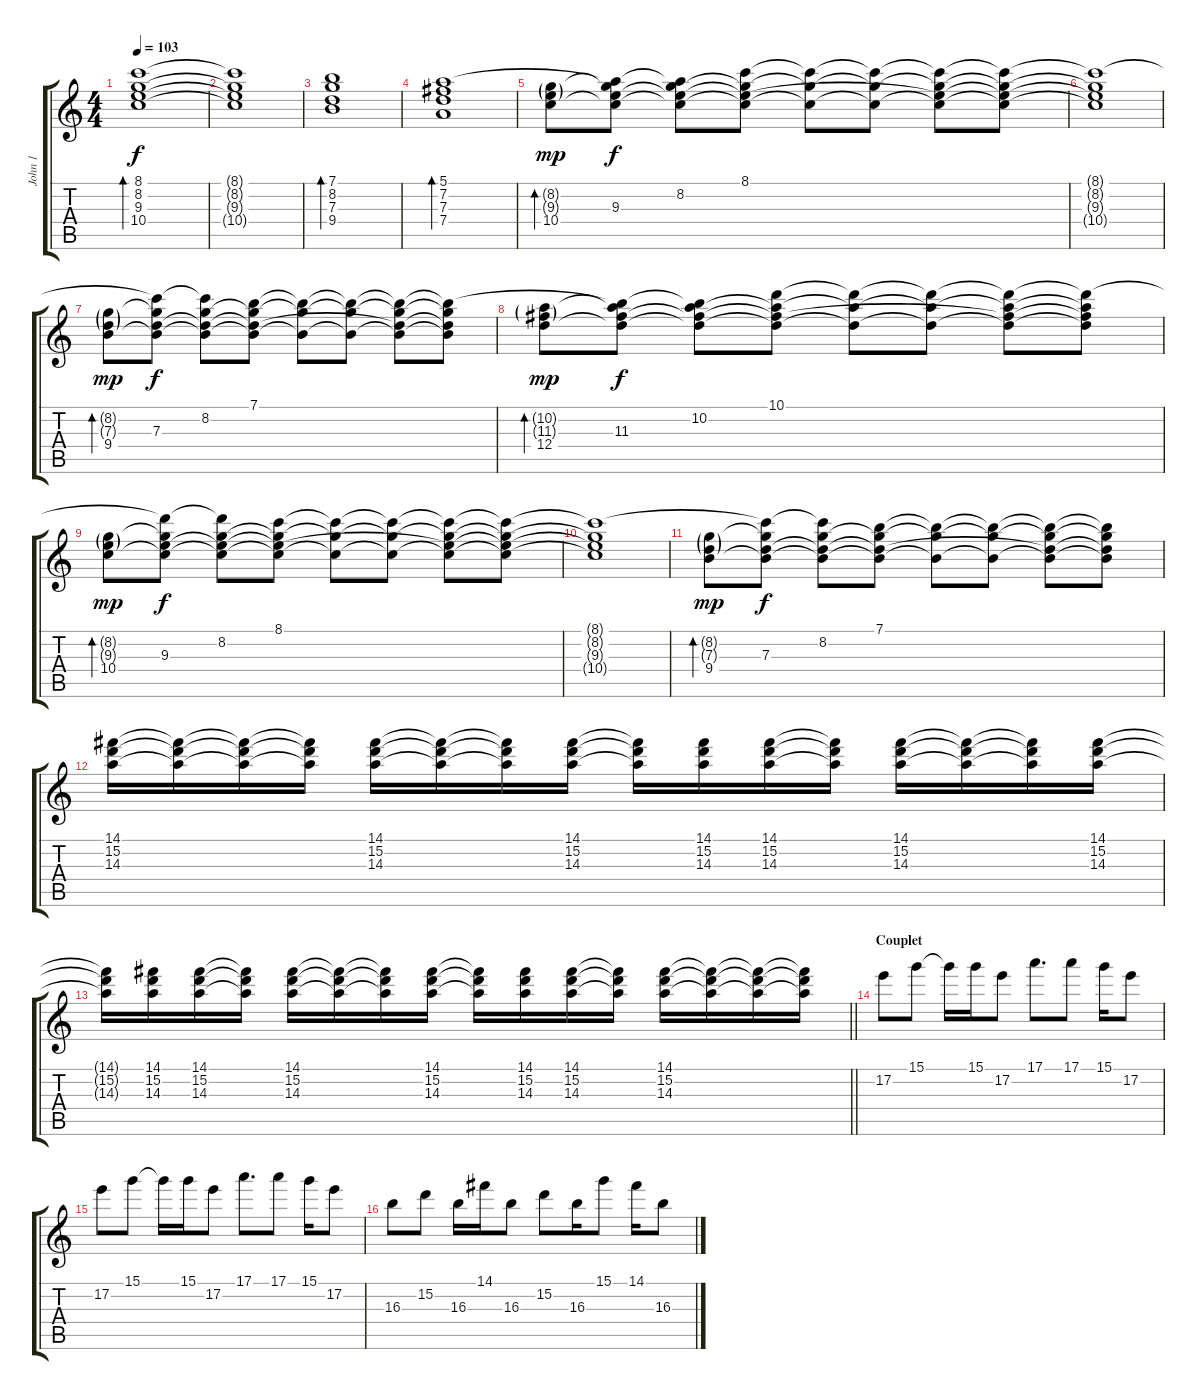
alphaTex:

\track ("John 1" "John 1") {instrument acousticguitarsteel}
\staff {score tabs}
\tuning (E4 B3 G3 D3 A2 E2) {hide}
\ts (4 4)
\tempo 103
\clef g2
\ks c
(8.1 8.2 9.3 10.4).1{bd 240 dy f} |
(8.1{t} 8.2{t} 9.3{t} 10.4{t}).1 |
(7.1 8.2 7.3 9.4).1{bd 240} |
(5.1 7.2 7.3 7.4).1{bd 240} |
(8.2{g} 9.3{g} 10.4).8{bd 120 dy mp} (5.1{t} 8.2{t} 9.3 10.4{t}).8{dy f} (5.1{t} 8.2 9.3{t} 10.4{t}).8 (8.1 8.2{t} 9.3{t} 10.4{t}).8 (8.1{t} 8.2{t} 10.4{t}).8 (8.1{t} 8.2{t} 10.4{t}).8 (8.1{t} 8.2{t} 9.3{t} 10.4{t}).8 (8.1{t} 8.2{t} 9.3{t} 10.4{t}).8 |
(8.1{t} 8.2{t} 9.3{t} 10.4{t}).1 |
(8.2{g} 7.3{g} 9.4).8{bd 120 dy mp} (8.1{t} 8.2{t} 7.3 9.4{t}).8{dy f} (8.1{t} 8.2 7.3{t} 9.4{t}).8 (7.1 8.2{t} 7.3{t} 9.4{t}).8 (7.1{t} 8.2{t} 9.4{t}).8 (7.1{t} 8.2{t} 9.4{t}).8 (7.1{t} 8.2{t} 7.3{t} 9.4{t}).8 (7.1{t} 8.2{t} 7.3{t} 9.4{t}).8 |
(10.2{g} 11.3{g} 12.4).8{bd 120 dy mp} (7.1{t} 10.2{t} 11.3 12.4{t}).8{dy f} (7.1{t} 10.2 11.3{t} 12.4{t}).8 (10.1 10.2{t} 11.3{t} 12.4{t}).8 (10.1{t} 10.2{t} 12.4{t}).8 (10.1{t} 10.2{t} 12.4{t}).8 (10.1{t} 10.2{t} 11.3{t} 12.4{t}).8 (10.1{t} 10.2{t} 11.3{t} 12.4{t}).8 |
(8.2{g} 9.3{g} 10.4).8{bd 120 dy mp} (10.1{t} 8.2{t} 9.3 10.4{t}).8{dy f} (10.1{t} 8.2 9.3{t} 10.4{t}).8 (8.1 8.2{t} 9.3{t} 10.4{t}).8 (8.1{t} 8.2{t} 10.4{t}).8 (8.1{t} 8.2{t} 10.4{t}).8 (8.1{t} 8.2{t} 9.3{t} 10.4{t}).8 (8.1{t} 8.2{t} 9.3{t} 10.4{t}).8 |
(8.1{t} 8.2{t} 9.3{t} 10.4{t}).1 |
(8.2{g} 7.3{g} 9.4).8{bd 120 dy mp} (8.1{t} 8.2{t} 7.3 9.4{t}).8{dy f} (8.1{t} 8.2 7.3{t} 9.4{t}).8 (7.1 8.2{t} 7.3{t} 9.4{t}).8 (7.1{t} 8.2{t} 9.4{t}).8 (7.1{t} 8.2{t} 9.4{t}).8 (7.1{t} 8.2{t} 7.3{t} 9.4{t}).8 (7.1{t} 8.2{t} 7.3{t} 9.4{t}).8 |
(14.1 15.2 14.3).16 (14.1{t} 15.2{t} 14.3{t}).16 (14.1{t} 15.2{t} 14.3{t}).16 (14.1{t} 15.2{t} 14.3{t}).16 (14.1 15.2 14.3).16 (14.1{t} 15.2{t} 14.3{t}).16 (14.1{t} 15.2{t} 14.3{t}).16 (14.1 15.2 14.3).16 (14.1{t} 15.2{t} 14.3{t}).16 (14.1 15.2 14.3).16 (14.1 15.2 14.3).16 (14.1{t} 15.2{t} 14.3{t}).16 (14.1 15.2 14.3).16 (14.1{t} 15.2{t} 14.3{t}).16 (14.1{t} 15.2{t} 14.3{t}).16 (14.1 15.2 14.3).16 |
\barLineRight lightlight
(14.1{t} 15.2{t} 14.3{t}).16 (14.1 15.2 14.3).16 (14.1 15.2 14.3).16 (14.1{t} 15.2{t} 14.3{t}).16 (14.1 15.2 14.3).16 (14.1{t} 15.2{t} 14.3{t}).16 (14.1{t} 15.2{t} 14.3{t}).16 (14.1 15.2 14.3).16 (14.1{t} 15.2{t} 14.3{t}).16 (14.1 15.2 14.3).16 (14.1 15.2 14.3).16 (14.1{t} 15.2{t} 14.3{t}).16 (14.1 15.2 14.3).16 (14.1{t} 15.2{t} 14.3{t}).16 (14.1{t} 15.2{t} 14.3{t}).16 (14.1{t} 15.2{t} 14.3{t}).16 |
\section ("" "Couplet")
17.2.8{volume 16} 15.1.8 15.1{t}.16 15.1.16 17.2.8 17.1.8{d} 17.1.8 15.1.16 17.2.8 |
17.2.8 15.1.8 15.1{t}.16 15.1.16 17.2.8 17.1.8{d} 17.1.8 15.1.16 17.2.8 |
16.3.8 15.2.8 16.3.16 14.1.16 16.3.8 15.2.8 16.3.16 15.1.8 14.1.16 16.3.8
